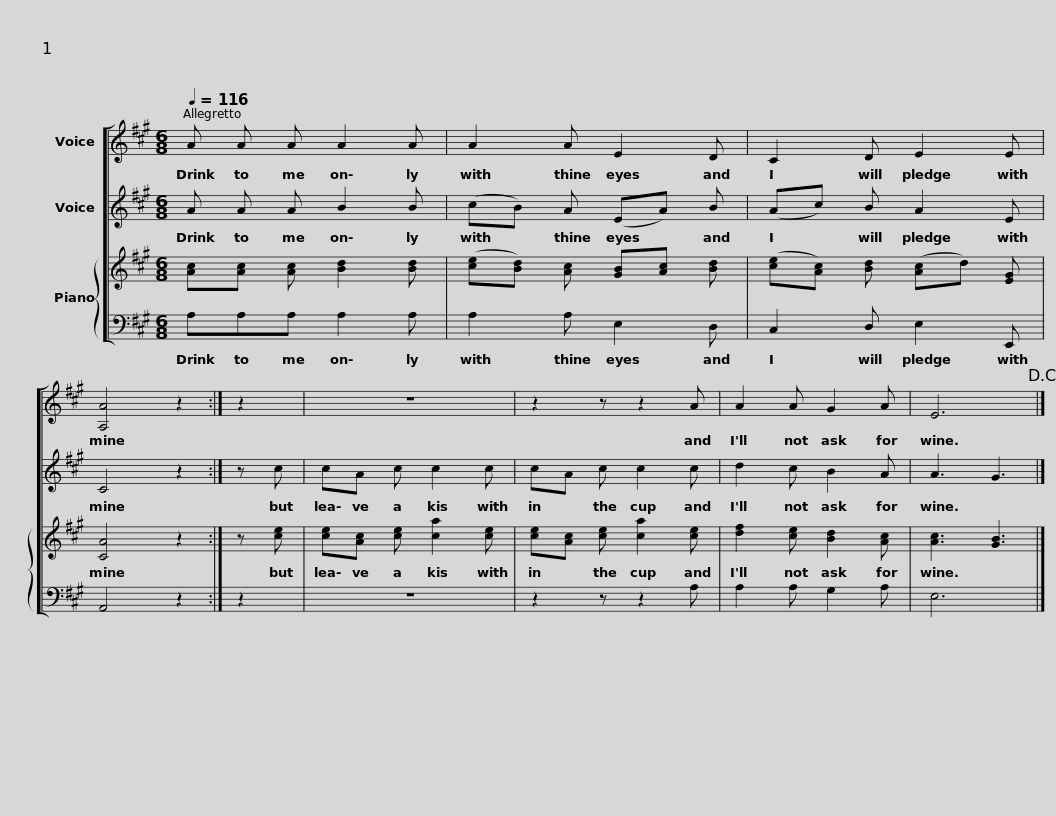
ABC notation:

X:1
%%score [ 1 2 { 3 | 4 } ]
L:1/8
Q:1/4=116
M:6/8
I:linebreak $
K:A
V:1 treble
V:2 treble
V:3 treble
V:4 bass
V:1
 A A A A2 A | A2 A E2 D | C2 D E2 E |$ [A,A]4 z2 :| z2 | %5
 z6 | z2 z z2 A | A2 A G2 A | E6!D.C.! |] %9
V:2
 A A A B2 B | (cB) A (EA) B | (Ac) B A2 E |$ C4 z2 :| z c | %5
 cA c c2 c | cA c c2 c | d2 c B2 A | A3 G3 |] %9
V:3
 [Ac][Ac] [Ac] [Bd]2 [Bd] | ([ce][Bd]) [Ac] [GB][Ac] [Bd] | ([ce][Ac]) [Bd] ([Ac]d) [EG] |$ [CA]4 z2 :| z [ce] | %5
 [ce][Ac] [ce] [ca]2 [ce] | [ce][Ac] [ce] [ca]2 [ce] | [df]2 [ce] [Bd]2 [Ac] | [Ac]3 [GB]3 |] %9
V:4
 A,A,A, A,2 A, | A,2 A, E,2 D, | C,2 D, E,2 E,, |$ A,,4 z2 :| z2 | %5
 z6 | z2 z z2 A, | A,2 A, G,2 A, | E,6 |] %9
